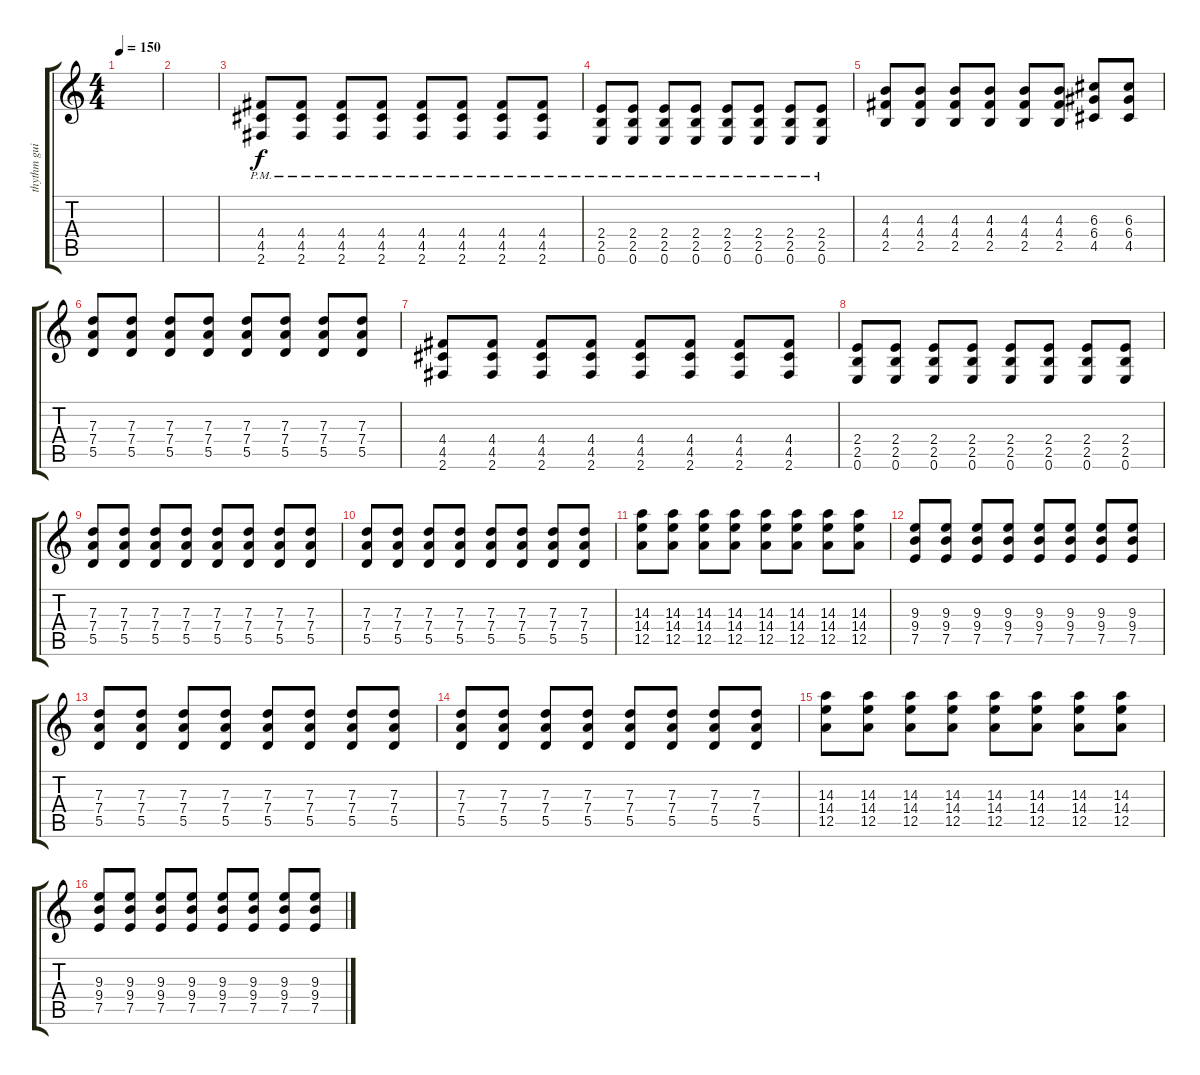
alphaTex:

\track ("thythm guitar" "thythm gui") {instrument overdrivenguitar}
\staff {score tabs}
\tuning (E4 B3 G3 D3 A2 E2) {hide}
\ts (4 4)
\tempo 150
\clef g2
\ks c
|
|
(4.4{pm} 4.5{pm} 2.6{pm}).8 (4.4{pm} 4.5{pm} 2.6{pm}).8 (4.4{pm} 4.5{pm} 2.6{pm}).8 (4.4{pm} 4.5{pm} 2.6{pm}).8 (4.4{pm} 4.5{pm} 2.6{pm}).8 (4.4{pm} 4.5{pm} 2.6{pm}).8 (4.4{pm} 4.5{pm} 2.6{pm}).8 (4.4{pm} 4.5{pm} 2.6{pm}).8 |
(2.4{pm} 2.5{pm} 0.6{pm}).8 (2.4{pm} 2.5{pm} 0.6{pm}).8 (2.4{pm} 2.5{pm} 0.6{pm}).8 (2.4{pm} 2.5{pm} 0.6{pm}).8 (2.4{pm} 2.5{pm} 0.6{pm}).8 (2.4{pm} 2.5{pm} 0.6{pm}).8 (2.4{pm} 2.5{pm} 0.6{pm}).8 (2.4{pm} 2.5{pm} 0.6{pm}).8 |
(4.3 4.4 2.5).8 (4.3 4.4 2.5).8 (4.3 4.4 2.5).8 (4.3 4.4 2.5).8 (4.3 4.4 2.5).8 (4.3 4.4 2.5).8 (6.3 6.4 4.5).8 (6.3 6.4 4.5).8 |
(7.3 7.4 5.5).8 (7.3 7.4 5.5).8 (7.3 7.4 5.5).8 (7.3 7.4 5.5).8 (7.3 7.4 5.5).8 (7.3 7.4 5.5).8 (7.3 7.4 5.5).8 (7.3 7.4 5.5).8 |
(4.4 4.5 2.6).8 (4.4 4.5 2.6).8 (4.4 4.5 2.6).8 (4.4 4.5 2.6).8 (4.4 4.5 2.6).8 (4.4 4.5 2.6).8 (4.4 4.5 2.6).8 (4.4 4.5 2.6).8 |
(2.4 2.5 0.6).8 (2.4 2.5 0.6).8 (2.4 2.5 0.6).8 (2.4 2.5 0.6).8 (2.4 2.5 0.6).8 (2.4 2.5 0.6).8 (2.4 2.5 0.6).8 (2.4 2.5 0.6).8 |
(7.3 7.4 5.5).8 (7.3 7.4 5.5).8 (7.3 7.4 5.5).8 (7.3 7.4 5.5).8 (7.3 7.4 5.5).8 (7.3 7.4 5.5).8 (7.3 7.4 5.5).8 (7.3 7.4 5.5).8 |
(7.3 7.4 5.5).8 (7.3 7.4 5.5).8 (7.3 7.4 5.5).8 (7.3 7.4 5.5).8 (7.3 7.4 5.5).8 (7.3 7.4 5.5).8 (7.3 7.4 5.5).8 (7.3 7.4 5.5).8 |
(14.3 14.4 12.5).8 (14.3 14.4 12.5).8 (14.3 14.4 12.5).8 (14.3 14.4 12.5).8 (14.3 14.4 12.5).8 (14.3 14.4 12.5).8 (14.3 14.4 12.5).8 (14.3 14.4 12.5).8 |
(9.3 9.4 7.5).8 (9.3 9.4 7.5).8 (9.3 9.4 7.5).8 (9.3 9.4 7.5).8 (9.3 9.4 7.5).8 (9.3 9.4 7.5).8 (9.3 9.4 7.5).8 (9.3 9.4 7.5).8 |
(7.3 7.4 5.5).8 (7.3 7.4 5.5).8 (7.3 7.4 5.5).8 (7.3 7.4 5.5).8 (7.3 7.4 5.5).8 (7.3 7.4 5.5).8 (7.3 7.4 5.5).8 (7.3 7.4 5.5).8 |
(7.3 7.4 5.5).8 (7.3 7.4 5.5).8 (7.3 7.4 5.5).8 (7.3 7.4 5.5).8 (7.3 7.4 5.5).8 (7.3 7.4 5.5).8 (7.3 7.4 5.5).8 (7.3 7.4 5.5).8 |
(14.3 14.4 12.5).8 (14.3 14.4 12.5).8 (14.3 14.4 12.5).8 (14.3 14.4 12.5).8 (14.3 14.4 12.5).8 (14.3 14.4 12.5).8 (14.3 14.4 12.5).8 (14.3 14.4 12.5).8 |
(9.3 9.4 7.5).8 (9.3 9.4 7.5).8 (9.3 9.4 7.5).8 (9.3 9.4 7.5).8 (9.3 9.4 7.5).8 (9.3 9.4 7.5).8 (9.3 9.4 7.5).8 (9.3 9.4 7.5).8
